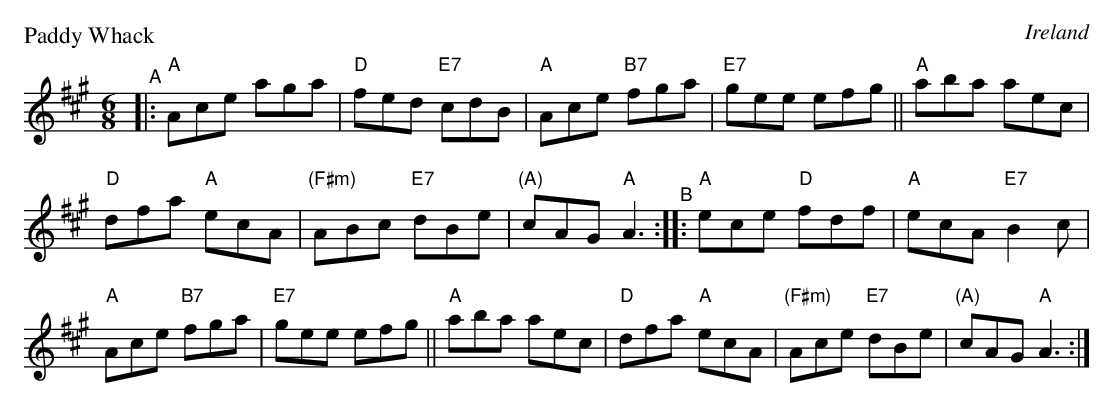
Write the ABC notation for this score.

X:1
P: Paddy Whack
O: Ireland
M: 6/8
L: 1/8
K: A
"^A"|: "A"Ace    aga | "D"fed "E7"cdB | "A"Ace "B7"fga | "E7"gee efg || "A"aba aec |
"D"dfa "A"ecA | "(F#m)"ABc "E7"dBe | "(A)"cAG "A"A3 "^B":: "A"ece "D"fdf | "A"ecA "E7"B2c |
"A"Ace "B7"fga | "E7"gee efg || "A"aba aec | "D"dfa "A"ecA | "(F#m)"Ace "E7"dBe | "(A)"cAG "A"A3 :|
